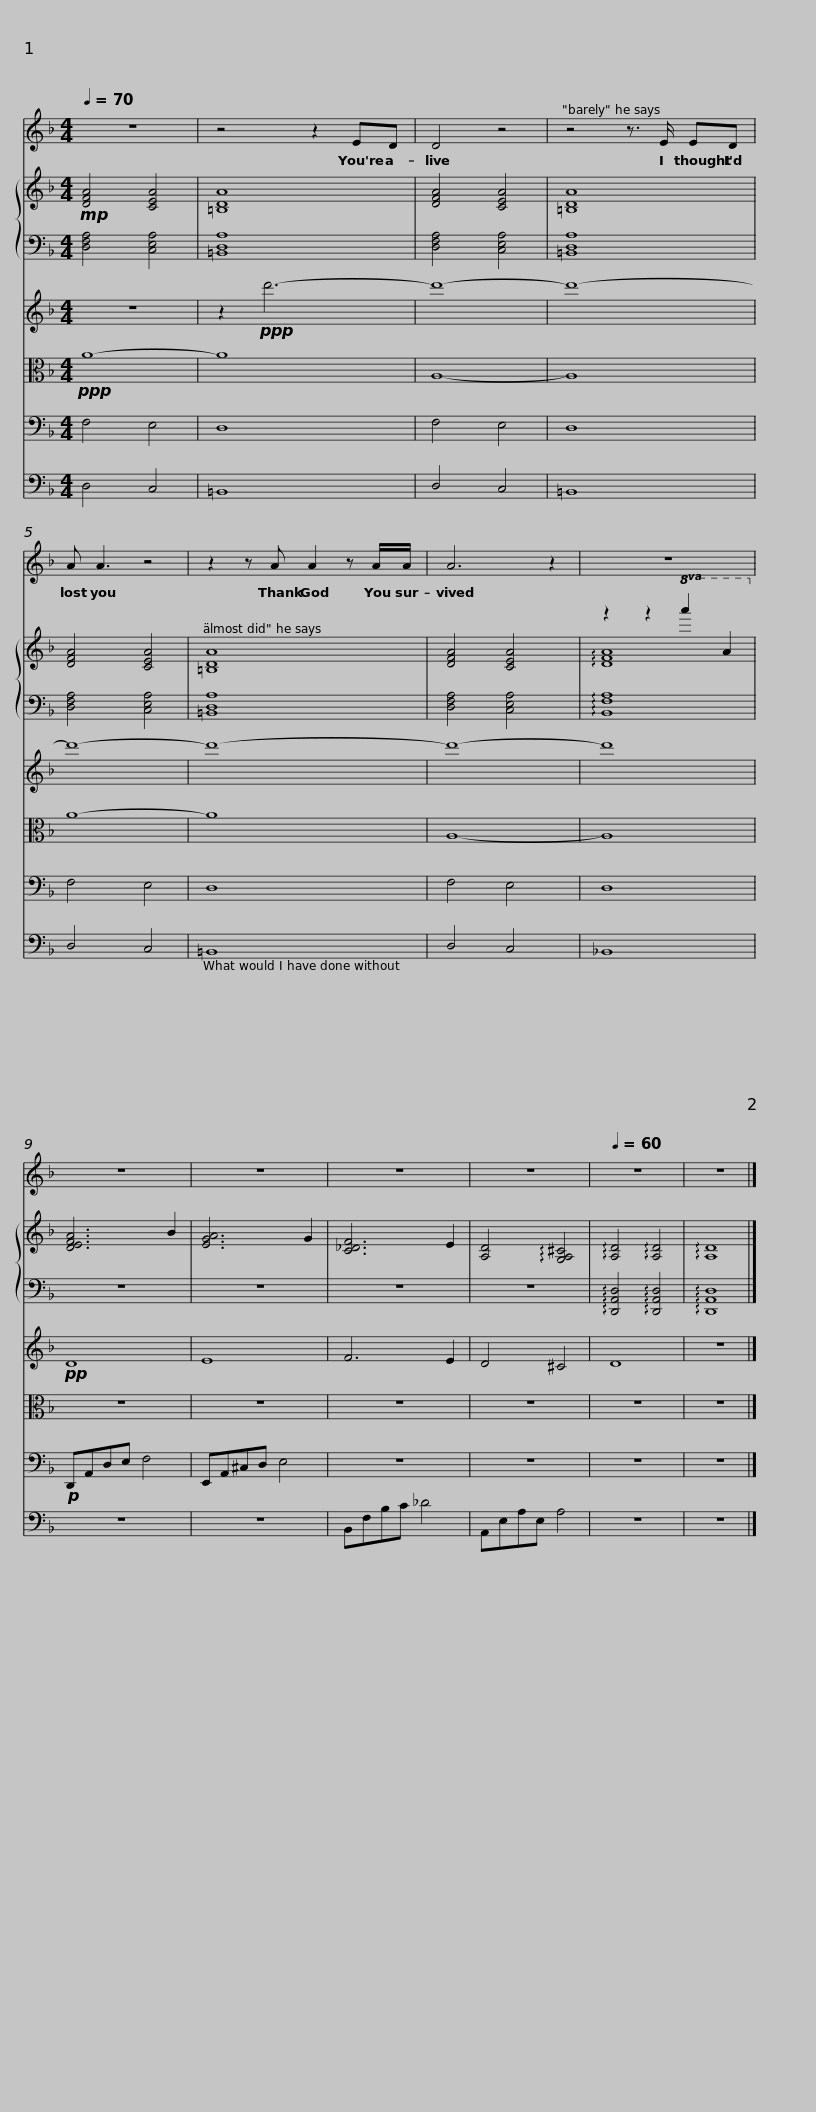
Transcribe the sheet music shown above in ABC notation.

X:1
%%score 1 { ( 2 4 ) | 3 } 5 6 7 8
L:1/8
Q:1/4=70
M:4/4
I:linebreak $
K:F
V:1 treble
V:2 treble
V:4 treble
V:3 bass
V:5 treble
V:6 alto
V:7 bass
V:8 bass transpose=-12
V:1
 z8 | z4 z2 ED | D4 z4 | z4 z3/2 E/ ED | A A3 z4 |$ %5
 z2 z A A2 z A/A/ | A6 z2 |$ z8 | z8 | z8 | %10
 z8 | z8 |[Q:1/4=60] z8 | z8 |] %14
V:2
!mp! [DFA]4 [CEA]4 | [=B,DA]8 | [DFA]4 [CEA]4 | [=B,DA]8 | [DFA]4 [CEA]4 |$ %5
 [=B,DA]8 | [DFA]4 [CEA]4 |$ z2 z2!8va(! a'2 a2!8va)! | [DEFA]6 B2 | [EGA]6 G2 | %10
 [C_DF]6 E2 | [A,D]4 !arpeggio![G,A,^C]4 | !arpeggio![A,D]4 !arpeggio![A,D]4 | !arpeggio![A,D]8 |] %14
V:3
 [D,F,A,]4 [C,E,A,]4 | [=B,,D,A,]8 | [D,F,A,]4 [C,E,A,]4 | [=B,,D,A,]8 | [D,F,A,]4 [C,E,A,]4 |$ %5
 [=B,,D,A,]8 | [D,F,A,]4 [C,E,A,]4 |$ !arpeggio![B,,F,A,]8 | z8 | z8 | %10
 z8 | z8 | !arpeggio![D,,A,,D,]4 !arpeggio![D,,A,,D,]4 | !arpeggio![D,,A,,D,]8 |] %14
V:4
 x8 | x8 | x8 | x8 | x8 |$ %5
 x8 | x8 |$ !arpeggio![DFA]8 | x8 | x8 | %10
 x8 | x8 | x8 | x8 |] %14
V:5
 z8 | z2!ppp! d'6- | d'8- | d'8- | d'8- |$ %5
 d'8- | d'8- |$ d'8 |!pp! D8 | E8 | %10
 F6 E2 | D4 ^C4 | D8 | z8 |] %14
V:6
!ppp! A8- | A8 | A,8- | A,8 | A8- |$ %5
 A8 | A,8- |$ A,8 | z8 | z8 | %10
 z8 | z8 | z8 | z8 |] %14
V:7
 F,4 E,4 | D,8 | F,4 E,4 | D,8 | F,4 E,4 |$ %5
 D,8 | F,4 E,4 |$ D,8 |!p! D,,A,,D,E, F,4 | E,,A,,^C,D, E,4 | %10
 z8 | z8 | z8 | z8 |] %14
V:8
 D,4 C,4 | =B,,8 | D,4 C,4 | =B,,8 | D,4 C,4 |$ %5
 =B,,8 | D,4 C,4 |$ _B,,8 | z8 | z8 | %10
 B,,F,B,C _D4 | A,,E,A,E, A,4 | z8 | z8 |] %14
